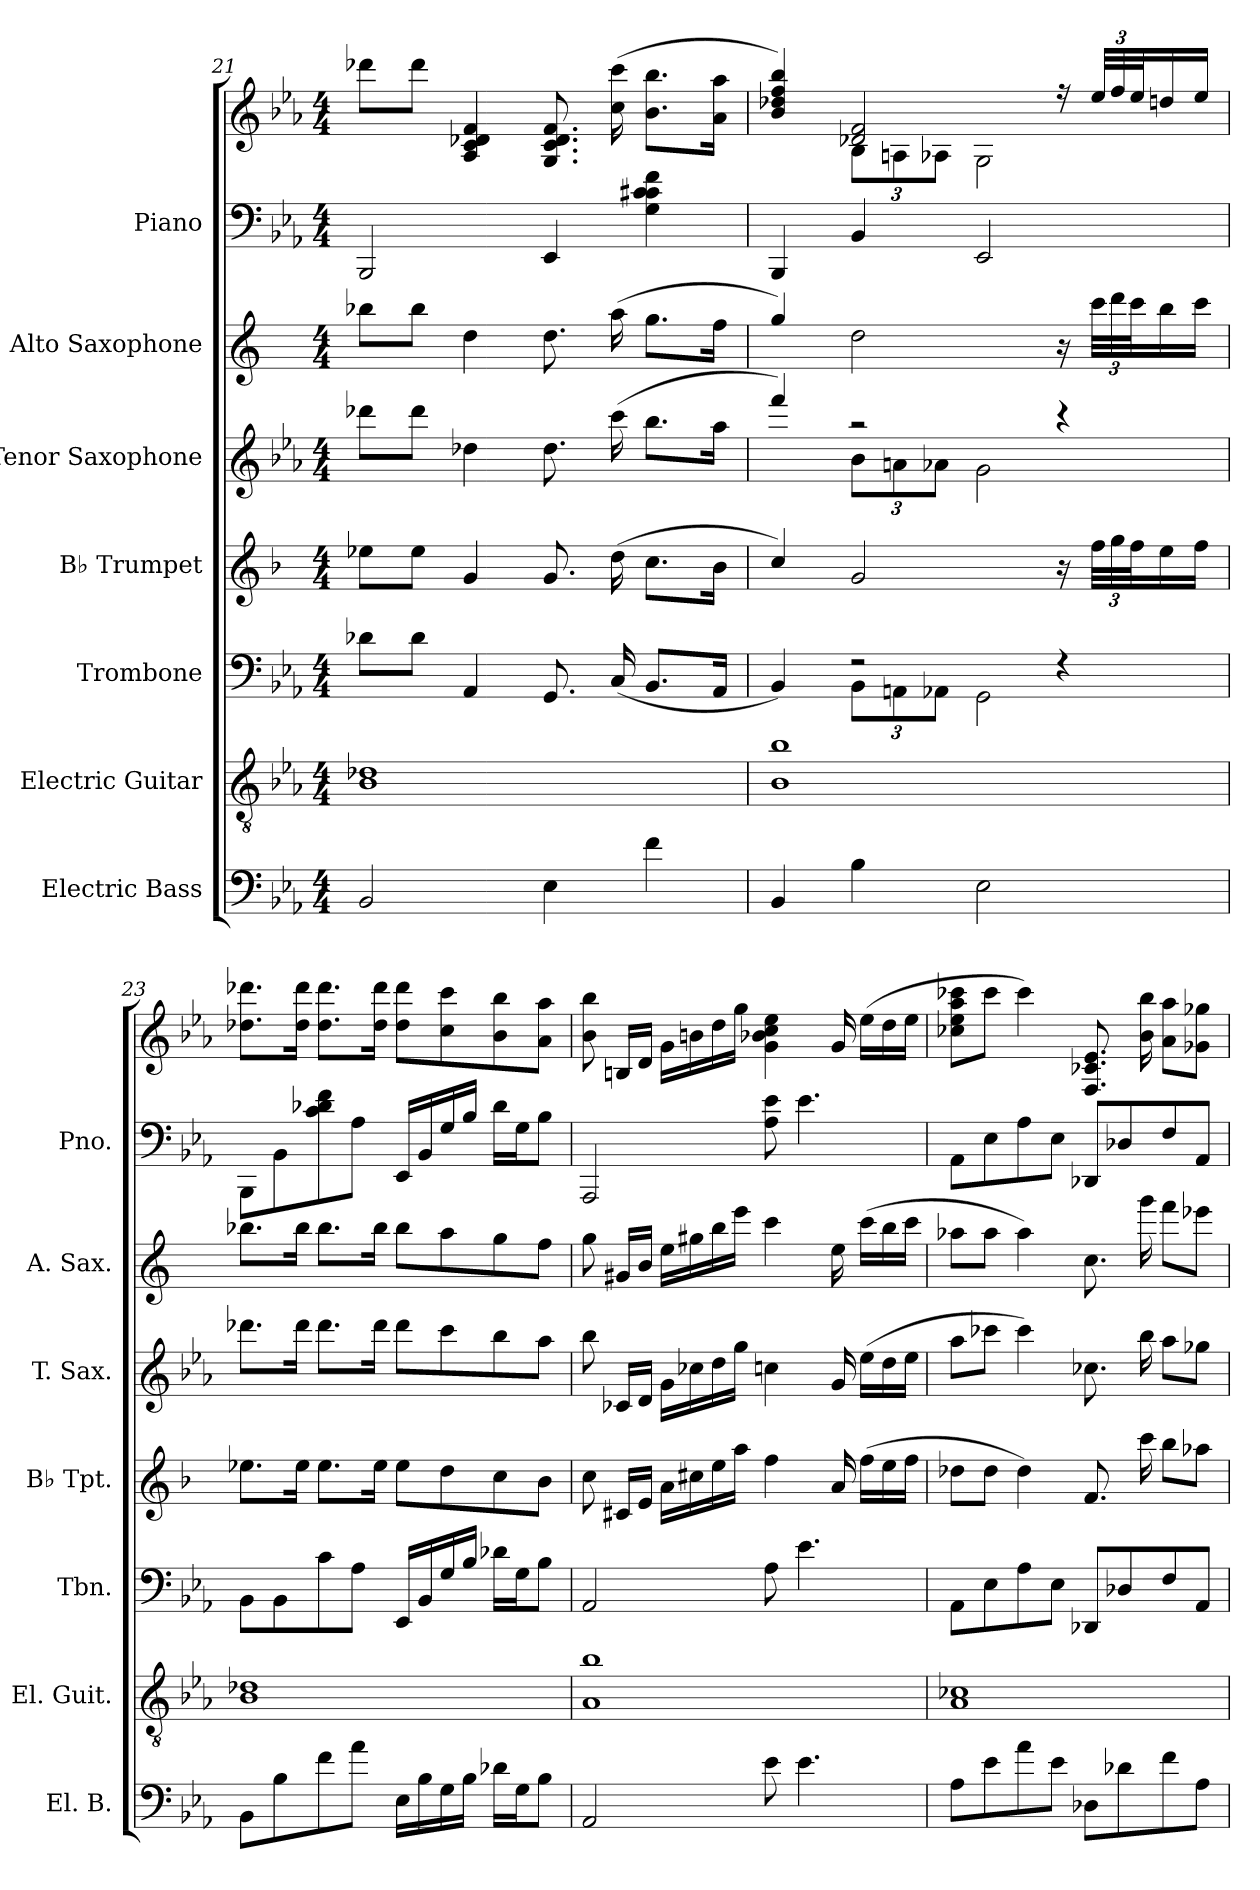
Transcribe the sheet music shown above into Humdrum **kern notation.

**kern	**kern	**kern	**kern	**kern	**kern	**kern	**kern
*part7	*part6	*part5	*part4	*part3	*part2	*part1	*part1
*staff8	*staff7	*staff6	*staff5	*staff4	*staff3	*staff2	*staff1
*I"Electric Bass	*I"Electric Guitar	*I"Trombone	*I"B♭ Trumpet	*I"Tenor Saxophone	*I"Alto Saxophone	*I"Piano	*
*I'El. B.	*I'El. Guit.	*I'Tbn.	*I'B♭ Tpt.	*I'T. Sax.	*I'A. Sax.	*I'Pno.	*
!!LO:PB:g=z
*clefF4	*clefGv2	*clefF4	*clefG2	*clefG2	*clefG2	*clefF4	*clefG2
*ITrd7c12	*	*	*ITrd1c2	*ITrd8c14	*ITrd5c9	*	*
*k[b-e-a-]	*k[b-e-a-]	*k[b-e-a-]	*k[b-e-a-]	*k[b-e-a-]	*k[b-e-a-]	*k[b-e-a-]	*k[b-e-a-]
*M4/4	*M4/4	*M4/4	*M4/4	*M4/4	*M4/4	*M4/4	*M4/4
=21	=21	=21	=21	=21	=21	=21	=21
2BBB-/	1B- 1d-X	8d-X\L	8dd-X\L	8dd-X\L	8dd-X\L	2BBB-/	8ddd-X\L
.	.	8d-\J	8dd-\J	8dd-\J	8dd-\J	.	8ddd-\J
.	.	4AA-/	4f/	4d-X\	4f\	.	4A-/ 4c/ 4d-X/ 4f/
4EE-\	.	8.GG/	8.f/	8.d-\	8.f\	4EE-/	8.G/ 8.c/ 8.d-/ 8.f/
.	.	(16C/	(16cc\	(16cc\	(16cc\	.	(16cc\ 16ccc\
4F\	.	8.BB-/L	8.b-\L	8.b-\L	8.b-\L	4G\ 4c\ 4c#X\ 4f\	8.b-\ 8.bb-\L
.	.	16AA-/Jk	16a-\Jk	16a-\Jk	16a-\Jk	.	16a-\ 16aa-\Jk
=22	=22	=22	=22	=22	=22	=22	=22
*	*	*^	*	*^	*	*	*^
4BBB-/	1B- 1b-	4BB-/)	4ryy	4b-/)	4ff/)	4ryy	4b-/)	4BBB-/	4b-/ 4dd-X/ 4ff/ 4bb-/)	4ryy
*	*	*	*Xbrackettup	*	*	*Xbrackettup	*	*	*	*Xbrackettup
4BB-\	.	2r	12BB-\L	2f/	2r	12B-\L	2f\	4BB-/	2d-X/ 2f/	12B-\L
.	.	.	12AAn\	.	.	12An\	.	.	.	12An\
.	.	.	12AA-X\J	.	.	12A-X\J	.	.	.	12A-X\J
2EE-\	.	.	2GG\	.	.	2G\	.	2EE-/	.	2G\
.	.	4r	.	16r	4r	.	16r	.	16r	.
*	*	*	*	*Xbrackettup	*	*	*Xbrackettup	*	*	*
.	.	.	.	48ee-\LLL	.	.	48ee-\LLL	.	48ee-/LLL	.
.	.	.	.	48ff\	.	.	48ff\	.	48ff/	.
.	.	.	.	48ee-\J	.	.	48ee-\J	.	48ee-/J	.
.	.	.	.	16dd\	.	.	16dd\	.	16ddn/	.
.	.	.	.	16ee-\JJ	.	.	16ee-\JJ	.	16ee-/JJ	.
*	*	*v	*v	*	*v	*v	*	*	*v	*v
!!LO:PB:g=z
=23	=23	=23	=23	=23	=23	=23	=23
8BBB-\L	1B- 1d-X	8BB-\L	8.dd-X\L	8.dd-X\L	8.dd-X\L	8BBB-\L	8.dd-X\ 8.ddd-X\L
8BB-\	.	8BB-\	.	.	.	8BB-\	.
.	.	.	16dd-\Jk	16dd-\Jk	16dd-\Jk	.	16dd-\ 16ddd-\Jk
8F\	.	8c\	8.dd-\L	8.dd-\L	8.dd-\L	8c\ 8d-X\ 8f\	8.dd-\ 8.ddd-\L
8A-\J	.	8A-\J	.	.	.	8A-\J	.
.	.	.	16dd-\Jk	16dd-\Jk	16dd-\Jk	.	16dd-\ 16ddd-\Jk
16EE-\LL	.	16EE-/LL	8dd-\L	8dd-\L	8dd-\L	16EE-/LL	8dd-\ 8ddd-\L
16BB-\	.	16BB-/	.	.	.	16BB-/	.
16GG\	.	16G/	8cc\	8cc\	8cc\	16G/	8cc\ 8ccc\
16BB-\JJ	.	16B-/JJ	.	.	.	16B-/JJ	.
16D-X\LL	.	16d-X\LL	8b-\	8b-\	8b-\	16d-\LL	8b-\ 8bb-\
16GG\J	.	16G\J	.	.	.	16G\J	.
8BB-\J	.	8B-\J	8a-\J	8a-\J	8a-\J	8B-\J	8a-\ 8aa-\J
=24	=24	=24	=24	=24	=24	=24	=24
2AAA-/	1A- 1b-	2AA-/	8b-\	8b-\	8b-\	2AAA-/	8b-\ 8bb-\
.	.	.	16Bn/LL	16C-X/LL	16Bn/LL	.	16Bn/LL
.	.	.	16d/JJ	16D/JJ	16d/JJ	.	16d/JJ
.	.	.	16g\LL	16G\LL	16g\LL	.	16g\LL
.	.	.	16bn\	16c-X\	16bn\	.	16bn\
.	.	.	16dd\	16d\	16dd\	.	16dd\
.	.	.	16gg\JJ	16g\JJ	16gg\JJ	.	16gg\JJ
8E-\	.	8A-\	4ee-\	4cn\	4ee-\	8A-\ 8e-\	4g\ 4b-X\ 4cc\ 4ee-\
4.E-\	.	4.e-\	.	.	.	4.e-\	.
.	.	.	16g/	16G/	16g\	.	16g/
.	.	.	(16ee-\LL	(16e-\LL	(16ee-\LL	.	(16ee-\LL
.	.	.	16dd\	16d\	16dd\	.	16dd\
.	.	.	16ee-\JJ	16e-\JJ	16ee-\JJ	.	16ee-\JJ
!!LO:PB:g=z
=25	=25	=25	=25	=25	=25	=25	=25
8AA-\L	1A- 1c-X	8AA-\L	8cc-X\L	8a-\L	8cc-X\L	8AA-\L	8cc-X\ 8ee-\ 8aa-\ 8ccc-X\L
8E-\	.	8E-\	8cc-\J	8cc-X\J	8cc-\J	8E-\	8ccc-\J
8A-\	.	8A-\	4cc-\)	4cc-\)	4cc-\)	8A-\	4ccc-\)
8E-\J	.	8E-\J	.	.	.	8E-\J	.
8DD-X\L	.	8DD-X/L	8.e-/	8.c-X\	8.e-\	8DD-X/L	8.F/ 8.c-X/ 8.e-/
8D-X\	.	8D-X/	.	.	.	8D-X/	.
.	.	.	16bb-\	16b-\	16bb-\	.	16b-\ 16bb-\
8F\	.	8F/	8aa-\L	8a-\L	8aa-\L	8F/	8a-\ 8aa-\L
8AA-\J	.	8AA-/J	8gg-X\J	8g-X\J	8gg-X\J	8AA-/J	8g-X\ 8gg-X\J
=	=	=	=	=	=	=	=
*-	*-	*-	*-	*-	*-	*-	*-
